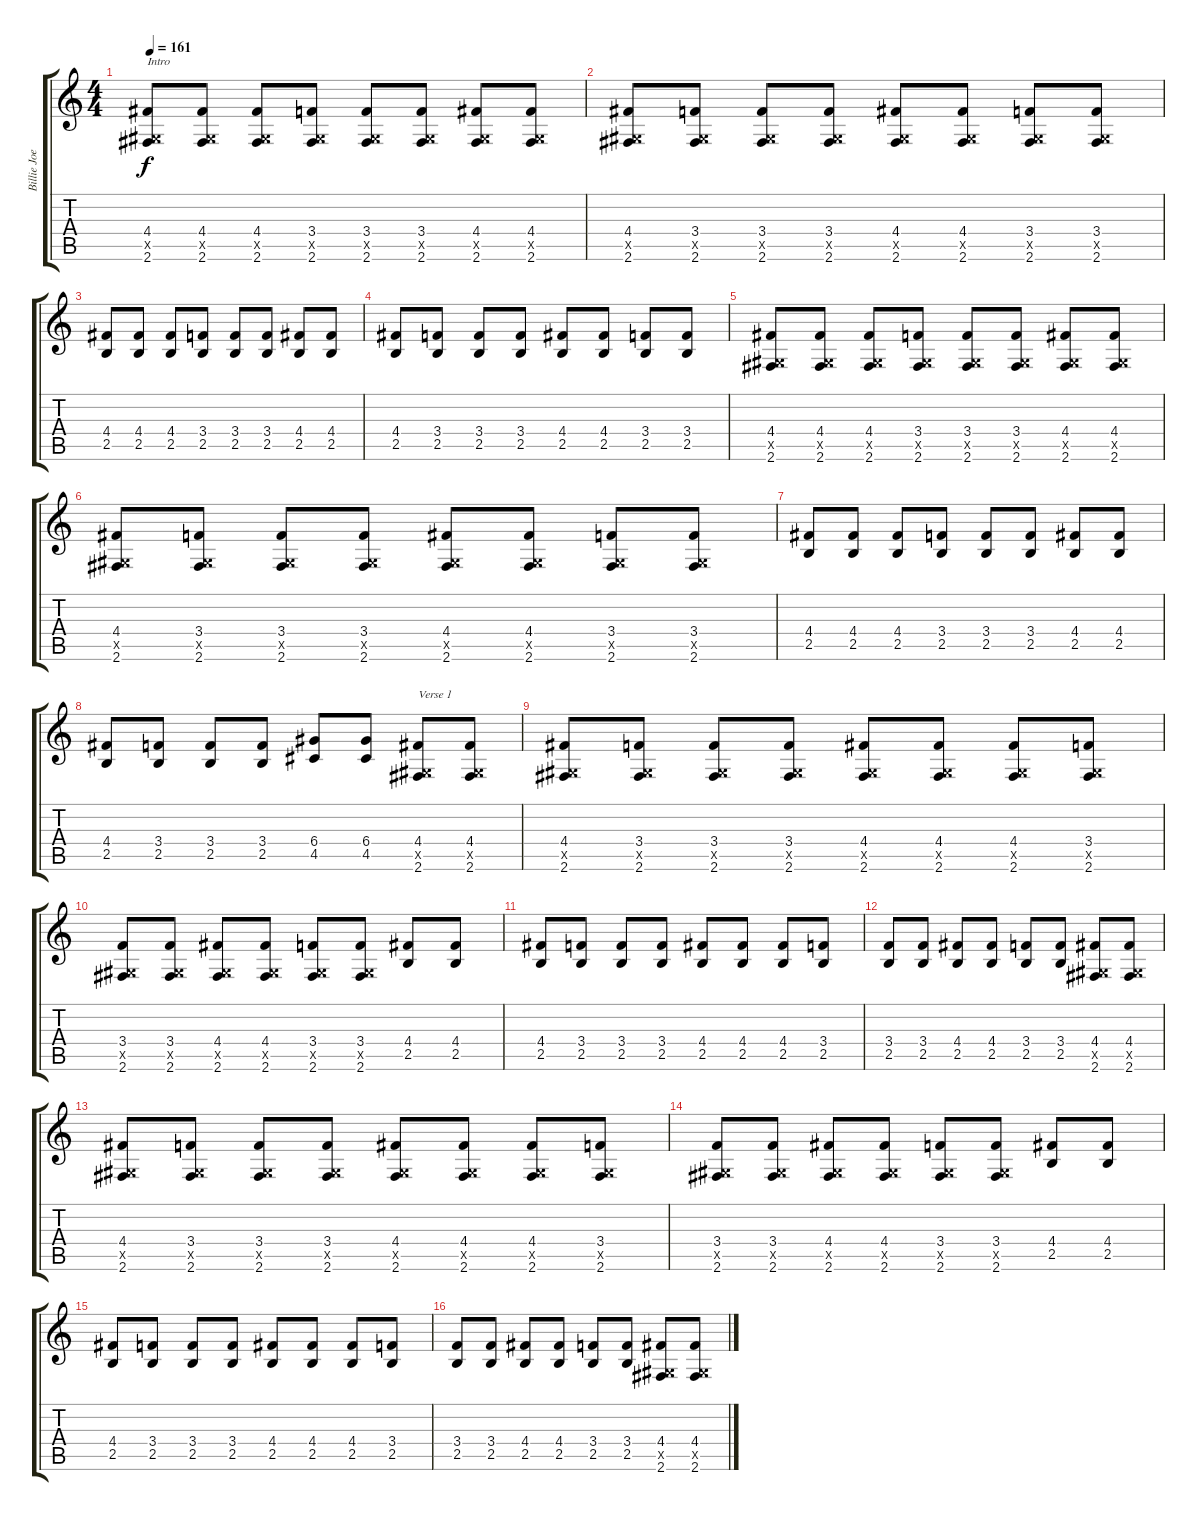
\track ("Billie Joe Armstrong" "Billie Joe") {instrument distortionguitar}
\staff {score tabs}
\tuning (E4 B3 G3 D3 A2 E2) {hide}
\ts (4 4)
\tempo 161
\clef g2
\ks c
(4.4 -1.5{x} 2.6).8{txt "Intro" dy f instrument distortionguitar} (4.4 -1.5{x} 2.6).8 (4.4 -1.5{x} 2.6).8 (3.4 -1.5{x} 2.6).8 (3.4 -1.5{x} 2.6).8 (3.4 -1.5{x} 2.6).8 (4.4 -1.5{x} 2.6).8 (4.4 -1.5{x} 2.6).8 |
(4.4 -1.5{x} 2.6).8 (3.4 -1.5{x} 2.6).8 (3.4 -1.5{x} 2.6).8 (3.4 -1.5{x} 2.6).8 (4.4 -1.5{x} 2.6).8 (4.4 -1.5{x} 2.6).8 (3.4 -1.5{x} 2.6).8 (3.4 -1.5{x} 2.6).8 |
(4.4 2.5).8 (4.4 2.5).8 (4.4 2.5).8 (3.4 2.5).8 (3.4 2.5).8 (3.4 2.5).8 (4.4 2.5).8 (4.4 2.5).8 |
(4.4 2.5).8 (3.4 2.5).8 (3.4 2.5).8 (3.4 2.5).8 (4.4 2.5).8 (4.4 2.5).8 (3.4 2.5).8 (3.4 2.5).8 |
(4.4 -1.5{x} 2.6).8 (4.4 -1.5{x} 2.6).8 (4.4 -1.5{x} 2.6).8 (3.4 -1.5{x} 2.6).8 (3.4 -1.5{x} 2.6).8 (3.4 -1.5{x} 2.6).8 (4.4 -1.5{x} 2.6).8 (4.4 -1.5{x} 2.6).8 |
(4.4 -1.5{x} 2.6).8 (3.4 -1.5{x} 2.6).8 (3.4 -1.5{x} 2.6).8 (3.4 -1.5{x} 2.6).8 (4.4 -1.5{x} 2.6).8 (4.4 -1.5{x} 2.6).8 (3.4 -1.5{x} 2.6).8 (3.4 -1.5{x} 2.6).8 |
(4.4 2.5).8 (4.4 2.5).8 (4.4 2.5).8 (3.4 2.5).8 (3.4 2.5).8 (3.4 2.5).8 (4.4 2.5).8 (4.4 2.5).8 |
(4.4 2.5).8 (3.4 2.5).8 (3.4 2.5).8 (3.4 2.5).8 (6.4 4.5).8 (6.4 4.5).8 (4.4 -1.5{x} 2.6).8{txt "Verse 1"} (4.4 -1.5{x} 2.6).8 |
(4.4 -1.5{x} 2.6).8 (3.4 -1.5{x} 2.6).8 (3.4 -1.5{x} 2.6).8 (3.4 -1.5{x} 2.6).8 (4.4 -1.5{x} 2.6).8 (4.4 -1.5{x} 2.6).8 (4.4 -1.5{x} 2.6).8 (3.4 -1.5{x} 2.6).8 |
(3.4 -1.5{x} 2.6).8 (3.4 -1.5{x} 2.6).8 (4.4 -1.5{x} 2.6).8 (4.4 -1.5{x} 2.6).8 (3.4 -1.5{x} 2.6).8 (3.4 -1.5{x} 2.6).8 (4.4 2.5).8 (4.4 2.5).8 |
(4.4 2.5).8 (3.4 2.5).8 (3.4 2.5).8 (3.4 2.5).8 (4.4 2.5).8 (4.4 2.5).8 (4.4 2.5).8 (3.4 2.5).8 |
(3.4 2.5).8 (3.4 2.5).8 (4.4 2.5).8 (4.4 2.5).8 (3.4 2.5).8 (3.4 2.5).8 (4.4 -1.5{x} 2.6).8 (4.4 -1.5{x} 2.6).8 |
(4.4 -1.5{x} 2.6).8 (3.4 -1.5{x} 2.6).8 (3.4 -1.5{x} 2.6).8 (3.4 -1.5{x} 2.6).8 (4.4 -1.5{x} 2.6).8 (4.4 -1.5{x} 2.6).8 (4.4 -1.5{x} 2.6).8 (3.4 -1.5{x} 2.6).8 |
(3.4 -1.5{x} 2.6).8 (3.4 -1.5{x} 2.6).8 (4.4 -1.5{x} 2.6).8 (4.4 -1.5{x} 2.6).8 (3.4 -1.5{x} 2.6).8 (3.4 -1.5{x} 2.6).8 (4.4 2.5).8 (4.4 2.5).8 |
(4.4 2.5).8 (3.4 2.5).8 (3.4 2.5).8 (3.4 2.5).8 (4.4 2.5).8 (4.4 2.5).8 (4.4 2.5).8 (3.4 2.5).8 |
(3.4 2.5).8 (3.4 2.5).8 (4.4 2.5).8 (4.4 2.5).8 (3.4 2.5).8 (3.4 2.5).8 (4.4 -1.5{x} 2.6).8 (4.4 -1.5{x} 2.6).8
